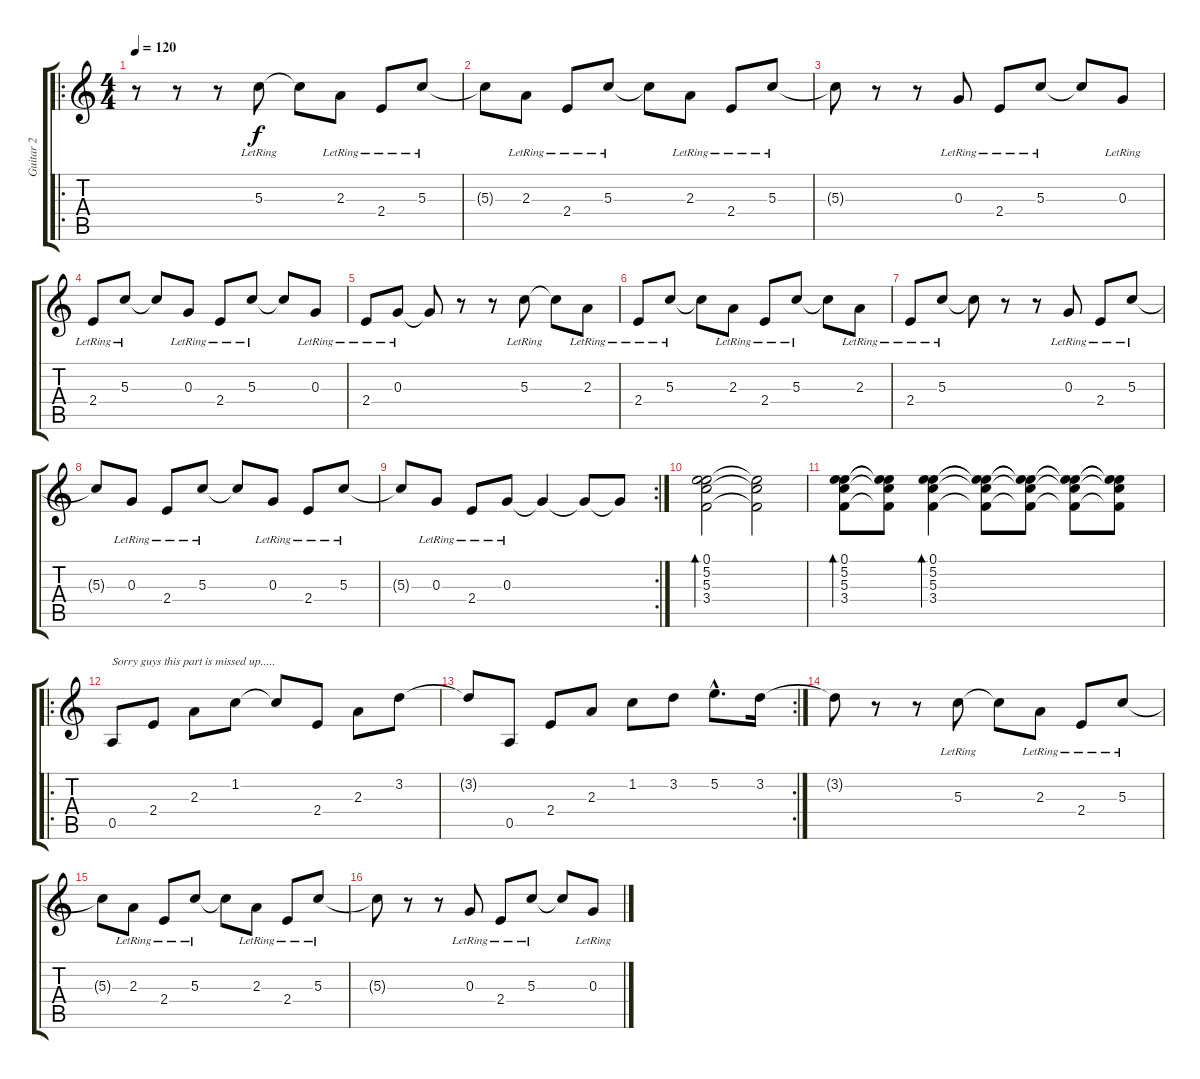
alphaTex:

\track ("Guitar 2" "Guitar 2") {instrument acousticguitarsteel}
\staff {score tabs}
\tuning (E4 B3 G3 D3 A2 E2) {hide}
\ro
\ts (4 4)
\tempo 120
\clef g2
\ks c
r.8{dy f instrument acousticguitarsteel} r.8 r.8 5.3{lr}.8 5.3{t}.8 2.3{lr}.8 2.4{lr}.8 5.3{lr}.8 |
5.3{t}.8 2.3{lr}.8 2.4{lr}.8 5.3{lr}.8 5.3{t}.8 2.3{lr}.8 2.4{lr}.8 5.3{lr}.8 |
5.3{t}.8 r.8 r.8 0.3{lr}.8 2.4{lr}.8 5.3{lr}.8 5.3{t}.8 0.3{lr}.8 |
2.4{lr}.8 5.3{lr}.8 5.3{t}.8 0.3{lr}.8 2.4{lr}.8 5.3{lr}.8 5.3{t}.8 0.3{lr}.8 |
2.4{lr}.8 0.3{lr}.8 0.3{t}.8 r.8 r.8 5.3{lr}.8 5.3{t}.8 2.3{lr}.8 |
2.4{lr}.8 5.3{lr}.8 5.3{t}.8 2.3{lr}.8 2.4{lr}.8 5.3{lr}.8 5.3{t}.8 2.3{lr}.8 |
2.4{lr}.8 5.3{lr}.8 5.3{t}.8 r.8 r.8 0.3{lr}.8 2.4{lr}.8 5.3{lr}.8 |
5.3{t}.8 0.3{lr}.8 2.4{lr}.8 5.3{lr}.8 5.3{t}.8 0.3{lr}.8 2.4{lr}.8 5.3{lr}.8 |
\rc 2
5.3{t}.8 0.3{lr}.8 2.4{lr}.8 0.3{lr}.8 0.3{t}.4 0.3{t}.8 0.3{t}.8 |
(0.1 5.2 5.3 3.4).2{bd 240} (5.2{t} 5.3{t} 3.4{t}).2 |
(0.1 5.2 5.3 3.4).8{bd 240} (0.1{t} 5.2{t} 5.3{t} 3.4{t}).8 (0.1 5.2 5.3 3.4).4{bd 240} (0.1{t} 5.2{t} 5.3{t} 3.4{t}).8 (0.1{t} 5.2{t} 5.3{t} 3.4{t}).8 (0.1{t} 5.2{t} 5.3{t} 3.4{t}).8 (0.1{t} 5.2{t} 5.3{t} 3.4{t}).8 |
\ro
0.5.8{txt "Sorry guys this part is missed up....."} 2.4.8 2.3.8 1.2.8 1.2{t}.8 2.4.8 2.3.8 3.2.8 |
\rc 2
3.2{t}.8 0.5.8 2.4.8 2.3.8 1.2.8 3.2.8 5.2{hac}.8{d} 3.2.16 |
3.2{t}.8 r.8 r.8 5.3{lr}.8 5.3{t}.8 2.3{lr}.8 2.4{lr}.8 5.3{lr}.8 |
5.3{t}.8 2.3{lr}.8 2.4{lr}.8 5.3{lr}.8 5.3{t}.8 2.3{lr}.8 2.4{lr}.8 5.3{lr}.8 |
5.3{t}.8 r.8 r.8 0.3{lr}.8 2.4{lr}.8 5.3{lr}.8 5.3{t}.8 0.3{lr}.8
